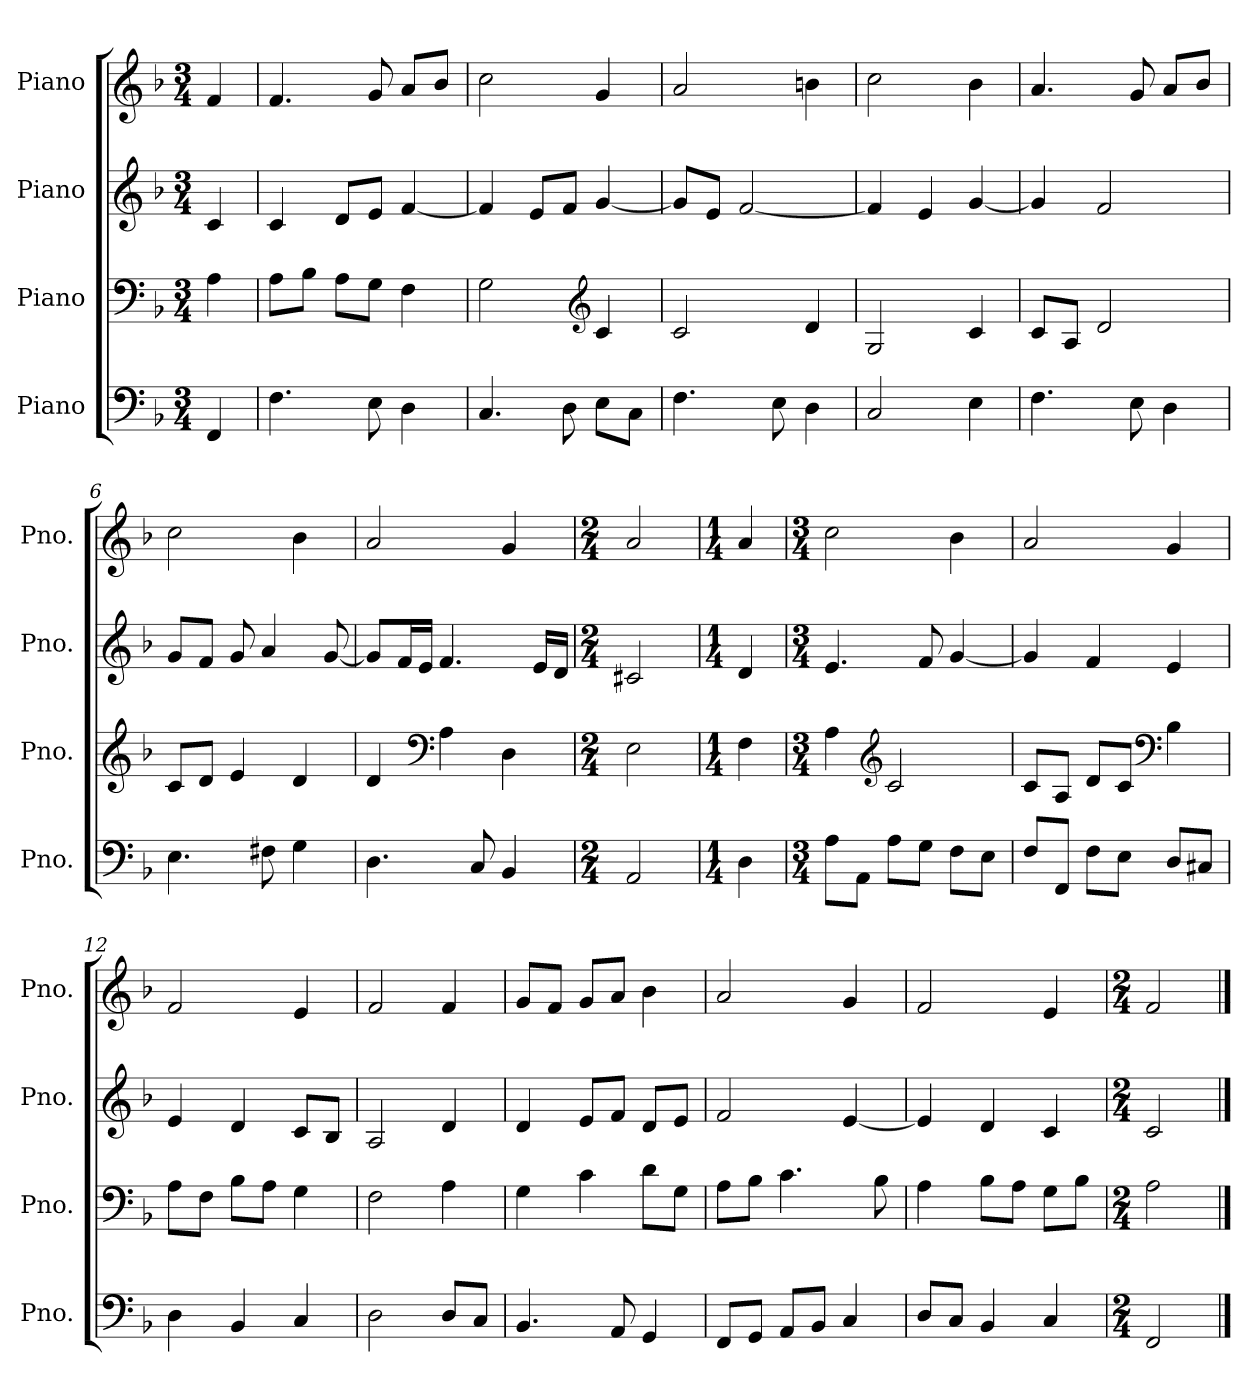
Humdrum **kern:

**kern	**kern	**kern	**kern
*part4	*part3	*part2	*part1
*staff4	*staff3	*staff2	*staff1
*I"Piano	*I"Piano	*I"Piano	*I"Piano
*I'Pno.	*I'Pno.	*I'Pno.	*I'Pno.
*clefF4	*clefF4	*clefG2	*clefG2
*k[b-]	*k[b-]	*k[b-]	*k[b-]
*M3/4	*M3/4	*M3/4	*M3/4
*MM120	*MM120	*MM120	*MM120
=	=	=	=
4FF/	4A\	4c/	4f/
=1	=1	=1	=1
4.F\	8A\L	4c/	4.f/
.	8B-\J	.	.
.	8A\L	8d/L	.
8E\	8G\J	8e/J	8g/
4D\	4F\	[4f/	8a/L
.	.	.	8b-/J
=2	=2	=2	=2
4.C/	2G\	4f/]	2cc\
.	.	8e/L	.
8D\	.	8f/J	.
*	*clefG2	*	*
8E\L	4c/	[4g/	4g/
8C\J	.	.	.
=3	=3	=3	=3
4.F\	2c/	8g/L]	2a/
.	.	8e/J	.
.	.	[2f/	.
8E\	.	.	.
4D\	4d/	.	4bn\
=4	=4	=4	=4
2C/	2G/	4f/]	2cc\
.	.	4e/	.
4E\	4c/	[4g/	4b-\
=5	=5	=5	=5
4.F\	8c/L	4g/]	4.a/
.	8A/J	.	.
.	2d/	2f/	.
8E\	.	.	8g/
4D\	.	.	8a/L
.	.	.	8b-/J
=6	=6	=6	=6
4.E\	8c/L	8g/L	2cc\
.	8d/J	8f/J	.
.	4e/	8g/	.
8F#X\	.	4a/	.
4G\	4d/	.	4b-\
.	.	[8g/	.
!!LO:LB:g=z
=7	=7	=7	=7
4.D\	4d/	8g/L]	2a/
.	.	16f/L	.
.	.	16e/JJ	.
*	*clefF4	*	*
.	4A\	4.f/	.
8C/	.	.	.
4BB-/	4D\	.	4g/
.	.	16e/LL	.
.	.	16d/JJ	.
=8	=8	=8	=8
*M2/4	*M2/4	*M2/4	*M2/4
2AA/	2E\	2c#X/	2a/
=9	=9	=9	=9
*M1/4	*M1/4	*M1/4	*M1/4
4D\	4F\	4d/	4a/
=10	=10	=10	=10
*M3/4	*M3/4	*M3/4	*M3/4
8A\L	4A\	4.e/	2cc\
8AA\J	.	.	.
*	*clefG2	*	*
8A\L	2c/	.	.
8G\J	.	8f/	.
8F\L	.	[4g/	4b-\
8E\J	.	.	.
=11	=11	=11	=11
8F/L	8c/L	4g/]	2a/
8FF/J	8A/J	.	.
8F\L	8d/L	4f/	.
8E\J	8c/J	.	.
*	*clefF4	*	*
8D/L	4B-\	4e/	4g/
8C#X/J	.	.	.
=12	=12	=12	=12
4D\	8A\L	4e/	2f/
.	8F\J	.	.
4BB-/	8B-\L	4d/	.
.	8A\J	.	.
4C/	4G\	8c/L	4e/
.	.	8B-/J	.
=13	=13	=13	=13
2D\	2F\	2A/	2f/
8D/L	4A\	4d/	4f/
8C/J	.	.	.
!!LO:LB:g=z
=14	=14	=14	=14
4.BB-/	4G\	4d/	8g/L
.	.	.	8f/J
.	4c\	8e/L	8g/L
8AA/	.	8f/J	8a/J
4GG/	8d\L	8d/L	4b-\
.	8G\J	8e/J	.
=15	=15	=15	=15
8FF/L	8A\L	2f/	2a/
8GG/J	8B-\J	.	.
8AA/L	4.c\	.	.
8BB-/J	.	.	.
4C/	.	[4e/	4g/
.	8B-\	.	.
=16	=16	=16	=16
8D/L	4A\	4e/]	2f/
8C/J	.	.	.
4BB-/	8B-\L	4d/	.
.	8A\J	.	.
4C/	8G\L	4c/	4e/
.	8B-\J	.	.
=17	=17	=17	=17
*M2/4	*M2/4	*M2/4	*M2/4
2FF/	2A\	2c/	2f/
==	==	==	==
*-	*-	*-	*-
